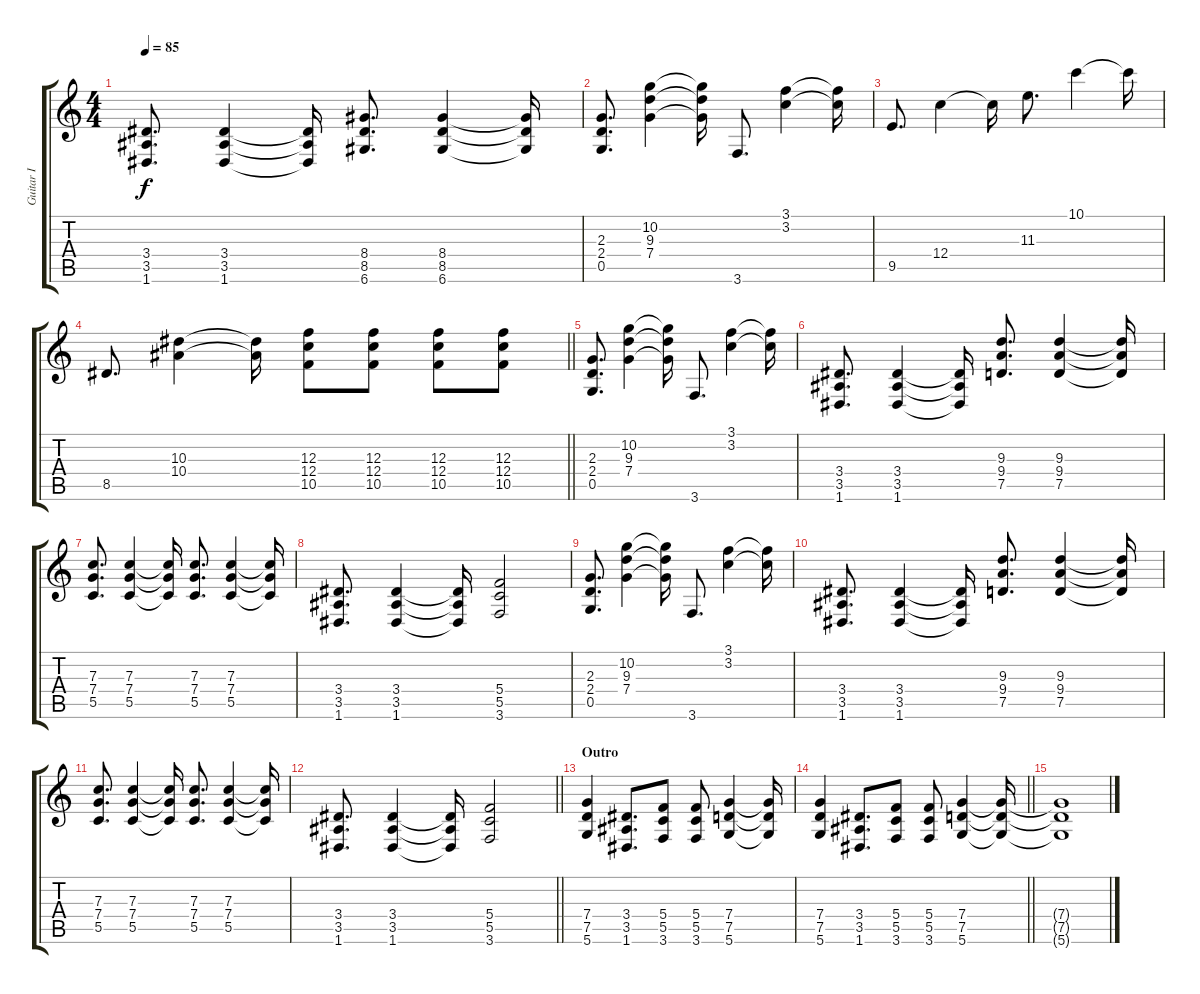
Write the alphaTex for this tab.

\track ("Guitar I" "Guitar I") {instrument distortionguitar}
\staff {score tabs}
\tuning (D4 A3 F3 C3 G2 D2) {hide}
\ts (4 4)
\tempo 85
\clef g2
\ks c
(3.4 3.5 1.6).8{d dy f} (3.4 3.5 1.6).4 (3.4{t} 3.5{t} 1.6{t}).16 (8.4 8.5 6.6).8{d} (8.4 8.5 6.6).4 (8.4{t} 8.5{t} 6.6{t}).16 |
(2.3 2.4 0.5).8{d} (10.2 9.3 7.4).4 (10.2{t} 9.3{t} 7.4{t}).16 3.6.8{d} (3.1 3.2).4 (3.1{t} 3.2{t}).16 |
9.5.8{d} 12.4.4 12.4{t}.16 11.3.8{d} 10.1.4 10.1{t}.16 |
\barLineRight lightlight
8.5.8{d} (10.3 10.4).4 (10.3{t} 10.4{t}).16 (12.3 12.4 10.5).8 (12.3 12.4 10.5).8 (12.3 12.4 10.5).8 (12.3 12.4 10.5).8 |
(2.3 2.4 0.5).8{d} (10.2 9.3 7.4).4 (10.2{t} 9.3{t} 7.4{t}).16 3.6.8{d} (3.1 3.2).4 (3.1{t} 3.2{t}).16 |
(3.4 3.5 1.6).8{d} (3.4 3.5 1.6).4 (3.4{t} 3.5{t} 1.6{t}).16 (9.3 9.4 7.5).8{d} (9.3 9.4 7.5).4 (9.3{t} 9.4{t} 7.5{t}).16 |
(7.3 7.4 5.5).8{d} (7.3 7.4 5.5).4 (7.3{t} 7.4{t} 5.5{t}).16 (7.3 7.4 5.5).8{d} (7.3 7.4 5.5).4 (7.3{t} 7.4{t} 5.5{t}).16 |
(3.4 3.5 1.6).8{d} (3.4 3.5 1.6).4 (3.4{t} 3.5{t} 1.6{t}).16 (5.4 5.5 3.6).2 |
(2.3 2.4 0.5).8{d} (10.2 9.3 7.4).4 (10.2{t} 9.3{t} 7.4{t}).16 3.6.8{d} (3.1 3.2).4 (3.1{t} 3.2{t}).16 |
(3.4 3.5 1.6).8{d} (3.4 3.5 1.6).4 (3.4{t} 3.5{t} 1.6{t}).16 (9.3 9.4 7.5).8{d} (9.3 9.4 7.5).4 (9.3{t} 9.4{t} 7.5{t}).16 |
(7.3 7.4 5.5).8{d} (7.3 7.4 5.5).4 (7.3{t} 7.4{t} 5.5{t}).16 (7.3 7.4 5.5).8{d} (7.3 7.4 5.5).4 (7.3{t} 7.4{t} 5.5{t}).16 |
\barLineRight lightlight
(3.4 3.5 1.6).8{d} (3.4 3.5 1.6).4 (3.4{t} 3.5{t} 1.6{t}).16 (5.4 5.5 3.6).2 |
\section ("" "Outro")
(7.4 7.5 5.6).4 (3.4 3.5 1.6).8{d} (5.4 5.5 3.6).8 (5.4 5.5 3.6).8 (7.4 7.5 5.6).4 (7.4{t} 7.5{t} 5.6{t}).16 |
\barLineRight lightlight
(7.4 7.5 5.6).4 (3.4 3.5 1.6).8{d} (5.4 5.5 3.6).8 (5.4 5.5 3.6).8 (7.4 7.5 5.6).4 (7.4{t} 7.5{t} 5.6{t}).16 |
(7.4{t} 7.5{t} 5.6{t}).1
